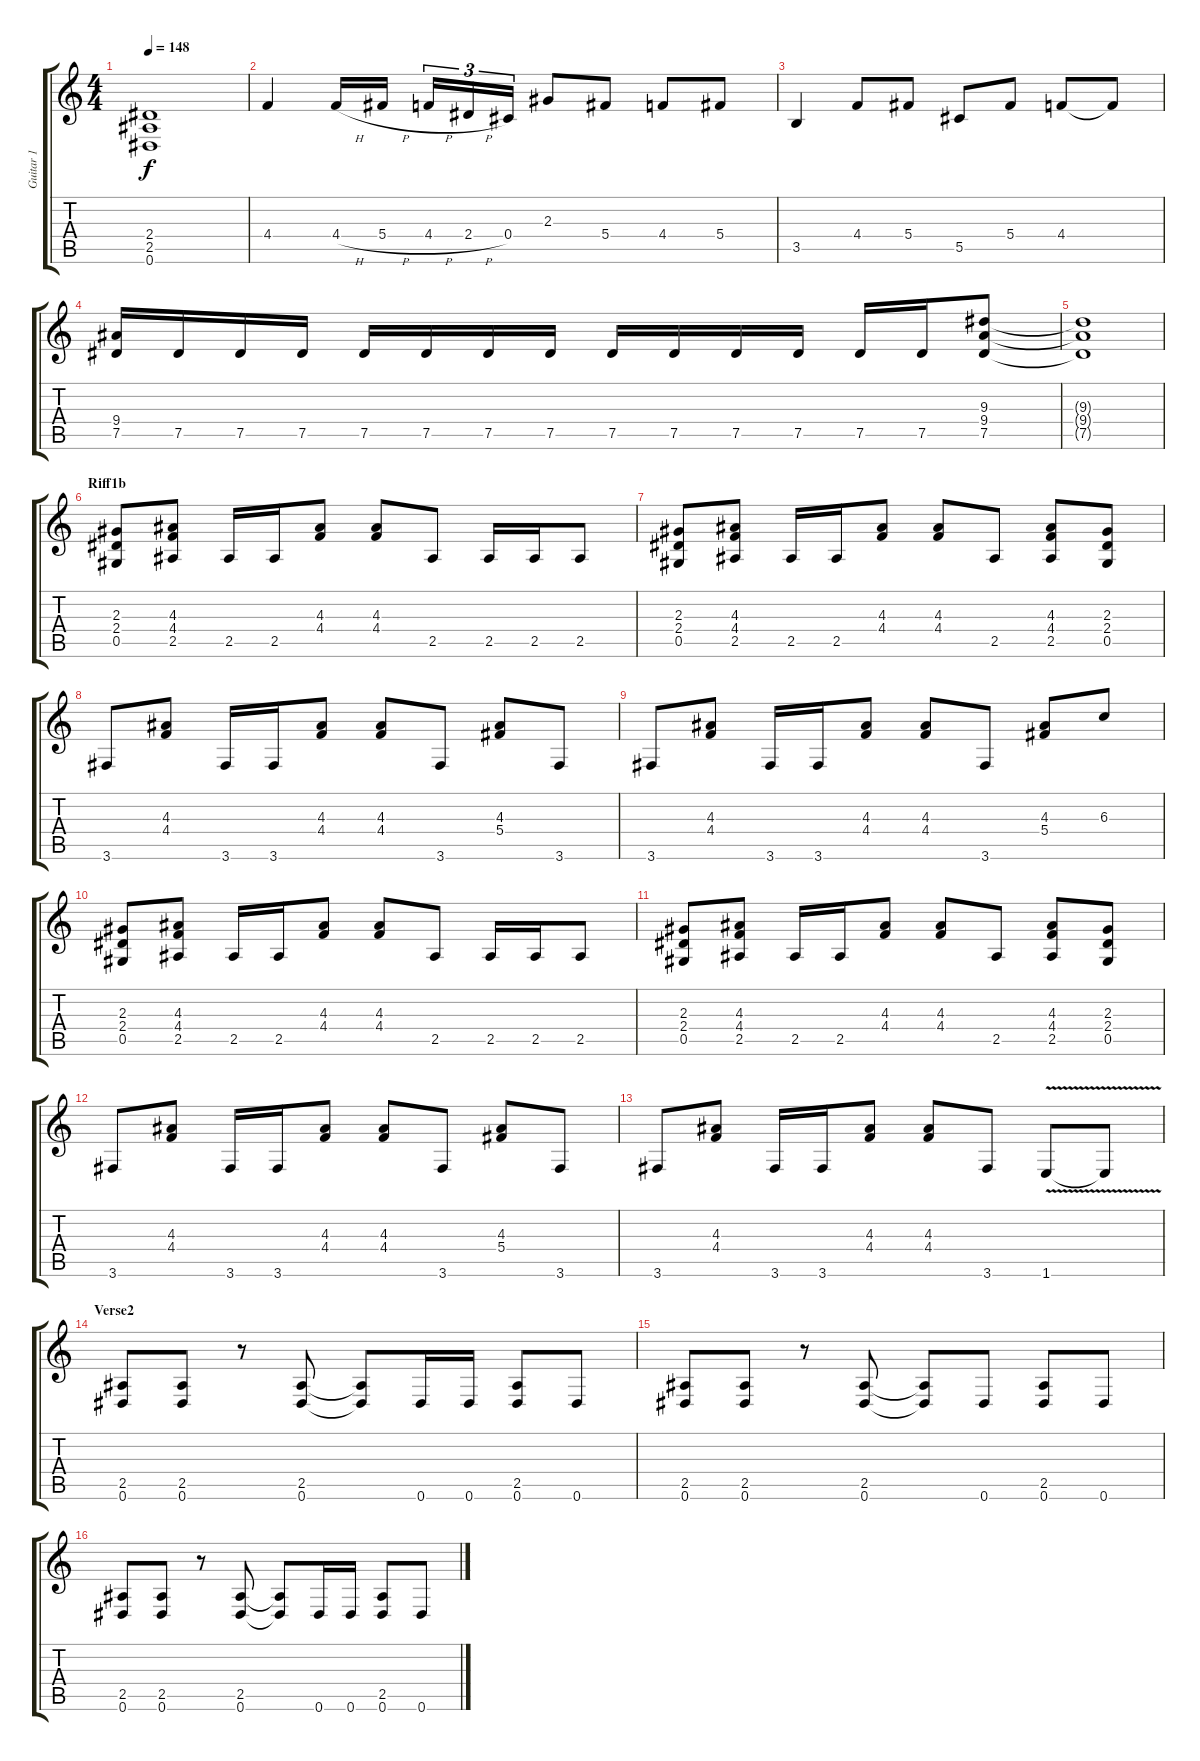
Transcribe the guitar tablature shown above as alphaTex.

\track ("Guitar 1" "Guitar 1") {instrument distortionguitar}
\staff {score tabs}
\tuning (Eb4 Bb3 Gb3 Db3 Ab2 Eb2) {hide}
\ts (4 4)
\tempo 148
\clef g2
\ks c
(2.4{t} 2.5{t} 0.6{t}).1{dy f} |
4.4.4 4.4{h}.16 5.4{h}.16 4.4{h}.16{tu (3 2)} 2.4{h}.16{tu (3 2)} 0.4.16{tu (3 2)} 2.3.8 5.4.8 4.4.8 5.4.8 |
3.5.4 4.4.8 5.4.8 5.5.8 5.4.8 4.4.8 4.4{t}.8 |
(9.4 7.5).16 7.5.16 7.5.16 7.5.16 7.5.16 7.5.16 7.5.16 7.5.16 7.5.16 7.5.16 7.5.16 7.5.16 7.5.16 7.5.16 (9.3 9.4 7.5).8 |
(9.3{t} 9.4{t} 7.5{t}).1 |
\section ("" "Riff1b")
(2.3 2.4 0.5).8 (4.3 4.4 2.5).8 2.5.16 2.5.16 (4.3 4.4).8 (4.3 4.4).8 2.5.8 2.5.16 2.5.16 2.5.8 |
(2.3 2.4 0.5).8 (4.3 4.4 2.5).8 2.5.16 2.5.16 (4.3 4.4).8 (4.3 4.4).8 2.5.8 (4.3 4.4 2.5).8 (2.3 2.4 0.5).8 |
3.6.8 (4.3 4.4).8 3.6.16 3.6.16 (4.3 4.4).8 (4.3 4.4).8 3.6.8 (4.3 5.4).8 3.6.8 |
3.6.8 (4.3 4.4).8 3.6.16 3.6.16 (4.3 4.4).8 (4.3 4.4).8 3.6.8 (4.3 5.4).8 6.3.8 |
(2.3 2.4 0.5).8 (4.3 4.4 2.5).8 2.5.16 2.5.16 (4.3 4.4).8 (4.3 4.4).8 2.5.8 2.5.16 2.5.16 2.5.8 |
(2.3 2.4 0.5).8 (4.3 4.4 2.5).8 2.5.16 2.5.16 (4.3 4.4).8 (4.3 4.4).8 2.5.8 (4.3 4.4 2.5).8 (2.3 2.4 0.5).8 |
3.6.8 (4.3 4.4).8 3.6.16 3.6.16 (4.3 4.4).8 (4.3 4.4).8 3.6.8 (4.3 5.4).8 3.6.8 |
3.6.8 (4.3 4.4).8 3.6.16 3.6.16 (4.3 4.4).8 (4.3 4.4).8 3.6.8 1.6{v}.8 1.6{t}.8 |
\section ("" "Verse2")
(2.5 0.6).8 (2.5 0.6).8 r.8 (2.5 0.6).8 (2.5{t} 0.6{t}).8 0.6.16 0.6.16 (2.5 0.6).8 0.6.8 |
(2.5 0.6).8 (2.5 0.6).8 r.8 (2.5 0.6).8 (2.5{t} 0.6{t}).8 0.6.8 (2.5 0.6).8 0.6.8 |
(2.5 0.6).8 (2.5 0.6).8 r.8 (2.5 0.6).8 (2.5{t} 0.6{t}).8 0.6.16 0.6.16 (2.5 0.6).8 0.6.8
